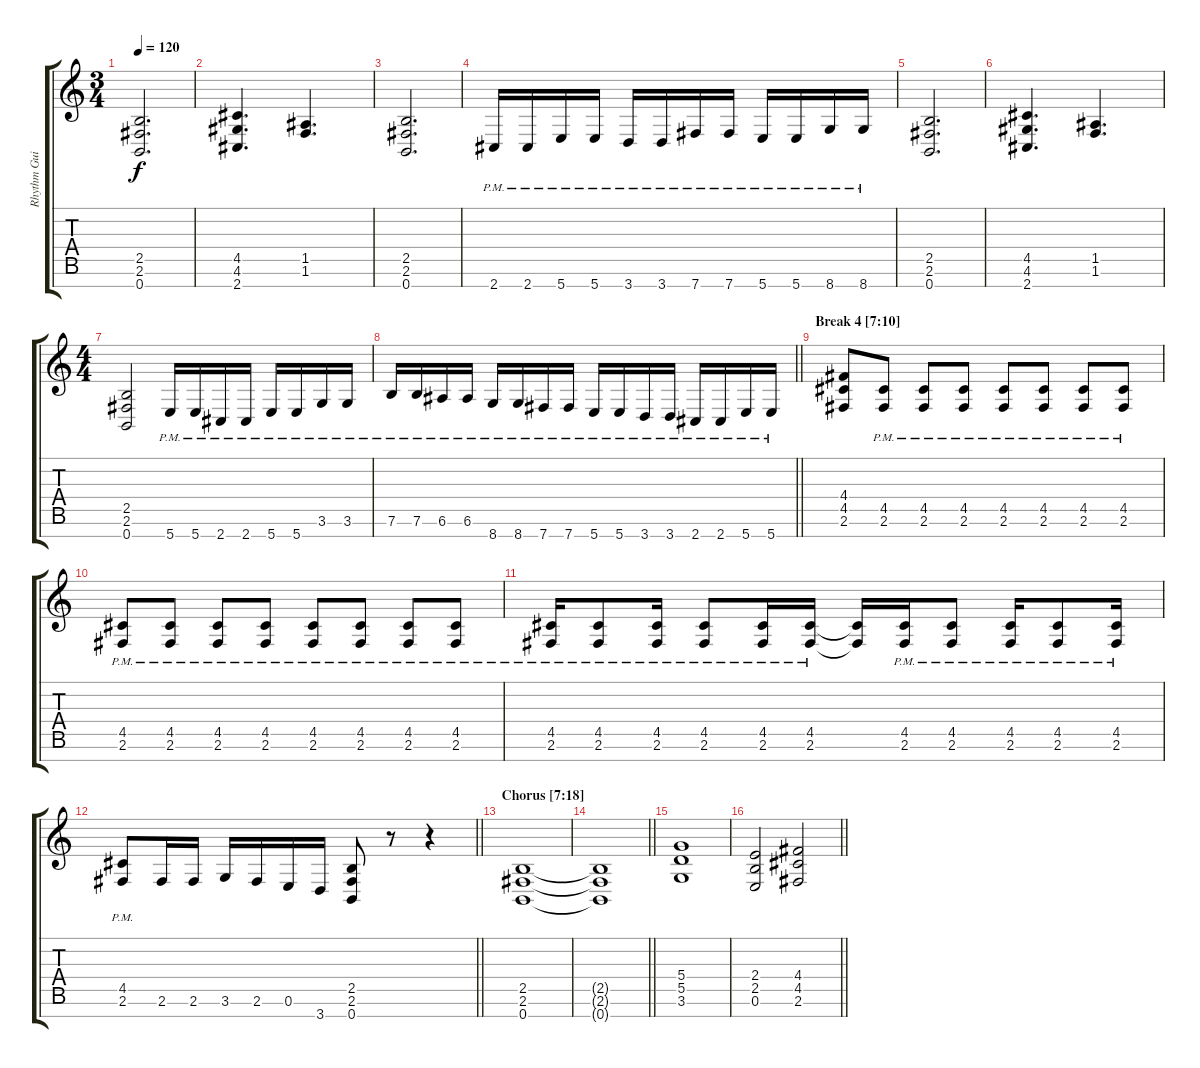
\track ("Rhythm Guitar II" "Rhythm Gui") {instrument distortionguitar}
\staff {score tabs}
\tuning (E4 B3 G3 D3 A2 E2 B1) {hide}
\ts (3 4)
\tempo 120
\clef g2
\ks c
(2.5 2.6 0.7).2{d dy f} |
(4.5 4.6 2.7).4{d} (1.5 1.6).4{d} |
(2.5 2.6 0.7).2{d} |
2.7{pm}.16 2.7{pm}.16 5.7{pm}.16 5.7{pm}.16 3.7{pm}.16 3.7{pm}.16 7.7{pm}.16 7.7{pm}.16 5.7{pm}.16 5.7{pm}.16 8.7{pm}.16 8.7{pm}.16 |
(2.5 2.6 0.7).2{d} |
(4.5 4.6 2.7).4{d} (1.5 1.6).4{d} |
\ts (4 4)
(2.5 2.6 0.7).2 5.7{pm}.16 5.7{pm}.16 2.7{pm}.16 2.7{pm}.16 5.7{pm}.16 5.7{pm}.16 3.6{pm}.16 3.6{pm}.16 |
\barLineRight lightlight
7.6{pm}.16 7.6{pm}.16 6.6{pm}.16 6.6{pm}.16 8.7{pm}.16 8.7{pm}.16 7.7{pm}.16 7.7{pm}.16 5.7{pm}.16 5.7{pm}.16 3.7{pm}.16 3.7{pm}.16 2.7{pm}.16 2.7{pm}.16 5.7{pm}.16 5.7{pm}.16 |
\section ("" "Break 4 [7:10]")
(4.4 4.5 2.6).8 (4.5{pm} 2.6{pm}).8 (4.5{pm} 2.6{pm}).8 (4.5{pm} 2.6{pm}).8 (4.5{pm} 2.6{pm}).8 (4.5{pm} 2.6{pm}).8 (4.5{pm} 2.6{pm}).8 (4.5{pm} 2.6{pm}).8 |
(4.5{pm} 2.6{pm}).8 (4.5{pm} 2.6{pm}).8 (4.5{pm} 2.6{pm}).8 (4.5{pm} 2.6{pm}).8 (4.5{pm} 2.6{pm}).8 (4.5{pm} 2.6{pm}).8 (4.5{pm} 2.6{pm}).8 (4.5{pm} 2.6{pm}).8 |
(4.5{pm} 2.6{pm}).16 (4.5{pm} 2.6{pm}).8 (4.5{pm} 2.6{pm}).16 (4.5{pm} 2.6{pm}).8 (4.5{pm} 2.6{pm}).16 (4.5{pm} 2.6{pm}).16 (4.5{t} 2.6{t}).16 (4.5{pm} 2.6{pm}).16 (4.5{pm} 2.6{pm}).8 (4.5{pm} 2.6{pm}).16 (4.5{pm} 2.6{pm}).8 (4.5{pm} 2.6{pm}).16 |
\barLineRight lightlight
(4.5{pm} 2.6{pm}).8 2.6.16 2.6.16 3.6.16 2.6.16 0.6.16 3.7.16 (2.5 2.6 0.7).8 r.8 r.4 |
\section ("" "Chorus [7:18]")
(2.5 2.6 0.7).1 |
\barLineRight lightlight
(2.5{t} 2.6{t} 0.7{t}).1 |
(5.4 5.5 3.6).1 |
\barLineRight lightlight
(2.4 2.5 0.6).2 (4.4 4.5 2.6).2
